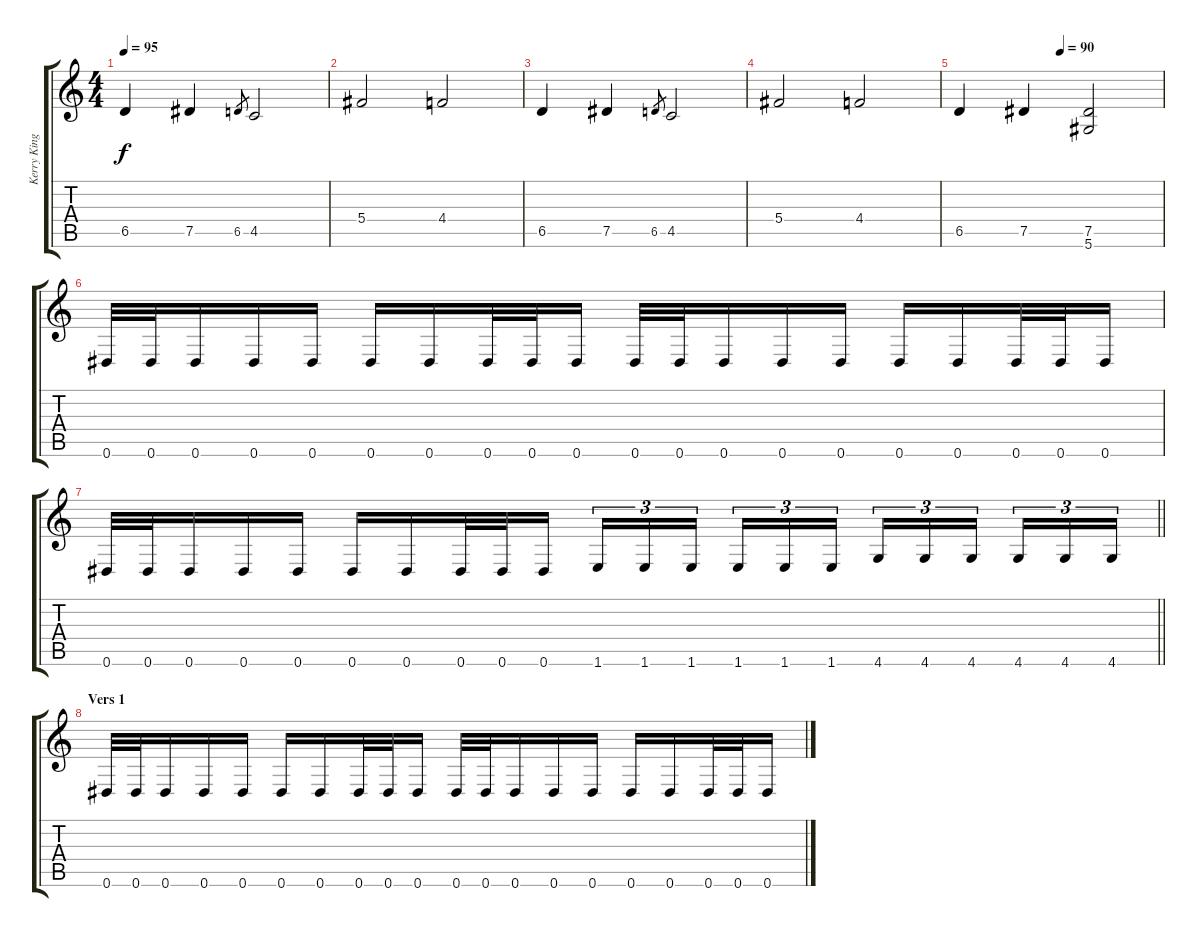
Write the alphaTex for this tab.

\track ("Kerry King" "Kerry King") {instrument overdrivenguitar}
\staff {score tabs}
\tuning (Eb4 Bb3 Gb3 Db3 Ab2 Eb2) {hide}
\ts (4 4)
\tempo 95
\clef g2
\ks c
6.5.4{dy f} 7.5.4 6.5.8{gr} 4.5.2 |
5.4.2 4.4.2 |
6.5.4 7.5.4 6.5.8{gr} 4.5.2 |
5.4.2 4.4.2 |
\tempo (90 0.5)
6.5.4 7.5.4 (7.5 5.6).2 |
0.6.32{volume 10} 0.6.32 0.6.16 0.6.16 0.6.16 0.6.16 0.6.16 0.6.32 0.6.32 0.6.16 0.6.32 0.6.32 0.6.16 0.6.16 0.6.16 0.6.16 0.6.16 0.6.32 0.6.32 0.6.16 |
\barLineRight lightlight
0.6.32 0.6.32 0.6.16 0.6.16 0.6.16 0.6.16 0.6.16 0.6.32 0.6.32 0.6.16 1.6.16{tu (3 2)} 1.6.16{tu (3 2)} 1.6.16{tu (3 2) beam splitsecondary} 1.6.16{tu (3 2)} 1.6.16{tu (3 2)} 1.6.16{tu (3 2)} 4.6.16{tu (3 2)} 4.6.16{tu (3 2)} 4.6.16{tu (3 2) beam splitsecondary} 4.6.16{tu (3 2)} 4.6.16{tu (3 2)} 4.6.16{tu (3 2)} |
\section ("" "Vers 1")
0.6.32{volume 16} 0.6.32 0.6.16 0.6.16 0.6.16 0.6.16 0.6.16 0.6.32 0.6.32 0.6.16 0.6.32 0.6.32 0.6.16 0.6.16 0.6.16 0.6.16 0.6.16 0.6.32 0.6.32 0.6.16
